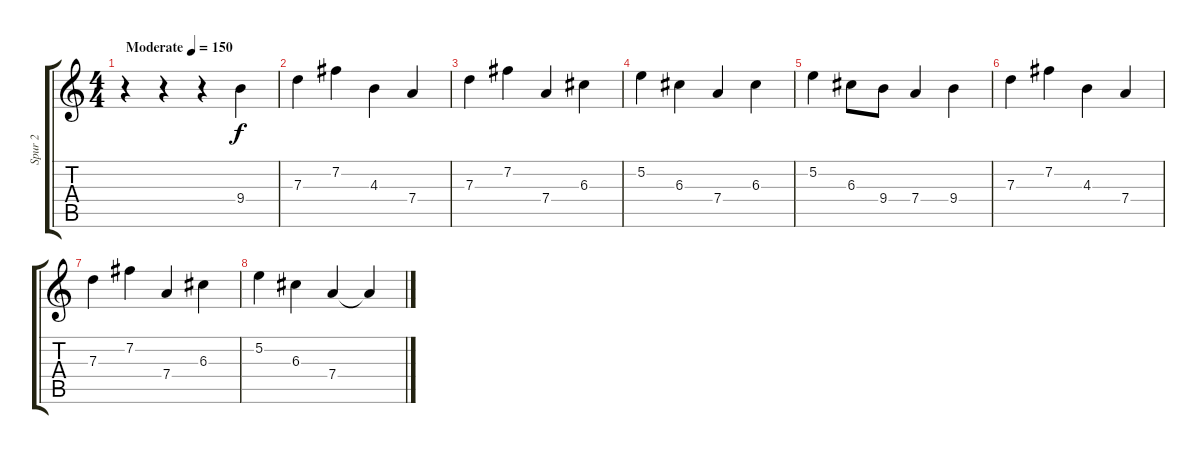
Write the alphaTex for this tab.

\track ("Spur 2" "Spur 2") {instrument acousticguitarsteel}
\staff {score tabs}
\tuning (E4 B3 G3 D3 A2 E2) {hide}
\ts (4 4)
\tempo (150 "Moderate")
\clef g2
\ks c
r.4{dy f instrument acousticguitarsteel} r.4 r.4 9.4.4 |
7.3.4 7.2.4 4.3.4 7.4.4 |
7.3.4 7.2.4 7.4.4 6.3.4 |
5.2.4 6.3.4 7.4.4 6.3.4 |
5.2.4 6.3.8 9.4.8 7.4.4 9.4.4 |
7.3.4 7.2.4 4.3.4 7.4.4 |
7.3.4 7.2.4 7.4.4 6.3.4 |
5.2.4 6.3.4 7.4.4 7.4{t}.4
